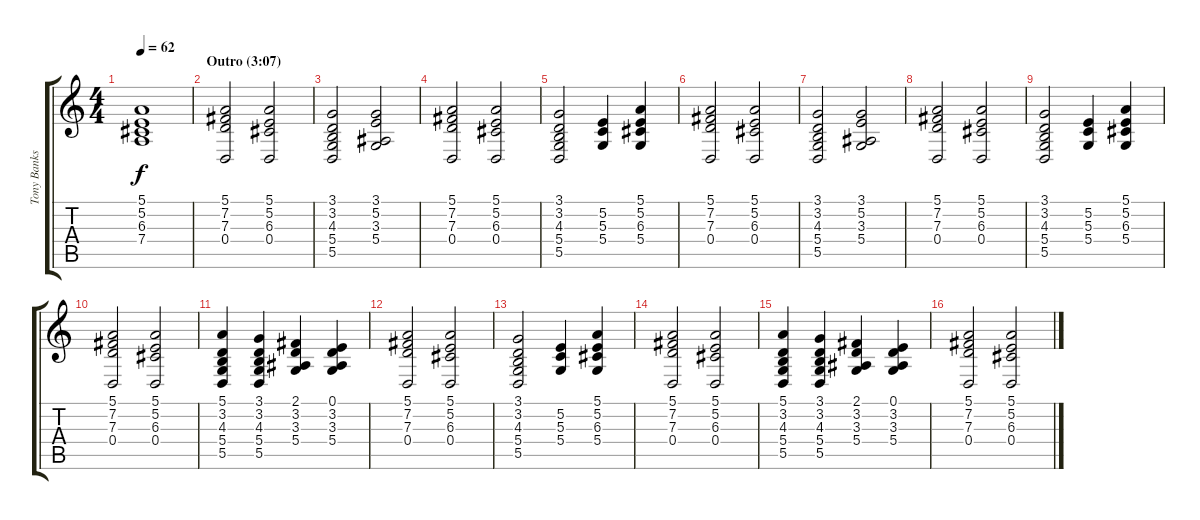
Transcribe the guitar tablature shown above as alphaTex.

\track ("Tony Banks (keyboard choirs)" "Tony Banks") {instrument choiraahs}
\staff {score tabs}
\tuning (E4 B3 G3 D3 A2 E2) {hide}
\ts (4 4)
\tempo 62
\clef g2
\ks c
(5.1 5.2 6.3 7.4).1{dy f} |
\section ("" "Outro (3:07)")
(5.1 7.2 7.3 0.4).2 (5.1 5.2 6.3 0.4).2 |
(3.1 3.2 4.3 5.4 5.5).2 (3.1 5.2 3.3 5.4).2 |
(5.1 7.2 7.3 0.4).2 (5.1 5.2 6.3 0.4).2 |
(3.1 3.2 4.3 5.4 5.5).2 (5.2 5.3 5.4).4 (5.1 5.2 6.3 5.4).4 |
(5.1 7.2 7.3 0.4).2 (5.1 5.2 6.3 0.4).2 |
(3.1 3.2 4.3 5.4 5.5).2 (3.1 5.2 3.3 5.4).2 |
(5.1 7.2 7.3 0.4).2 (5.1 5.2 6.3 0.4).2 |
(3.1 3.2 4.3 5.4 5.5).2 (5.2 5.3 5.4).4 (5.1 5.2 6.3 5.4).4 |
(5.1 7.2 7.3 0.4).2 (5.1 5.2 6.3 0.4).2 |
(5.1 3.2 4.3 5.4 5.5).4 (3.1 3.2 4.3 5.4 5.5).4 (2.1 3.2 3.3 5.4).4 (0.1 3.2 3.3 5.4).4 |
(5.1 7.2 7.3 0.4).2 (5.1 5.2 6.3 0.4).2 |
(3.1 3.2 4.3 5.4 5.5).2 (5.2 5.3 5.4).4 (5.1 5.2 6.3 5.4).4 |
(5.1 7.2 7.3 0.4).2{volume 8} (5.1 5.2 6.3 0.4).2 |
(5.1 3.2 4.3 5.4 5.5).4 (3.1 3.2 4.3 5.4 5.5).4 (2.1 3.2 3.3 5.4).4 (0.1 3.2 3.3 5.4).4 |
(5.1 7.2 7.3 0.4).2{volume 0} (5.1 5.2 6.3 0.4).2
